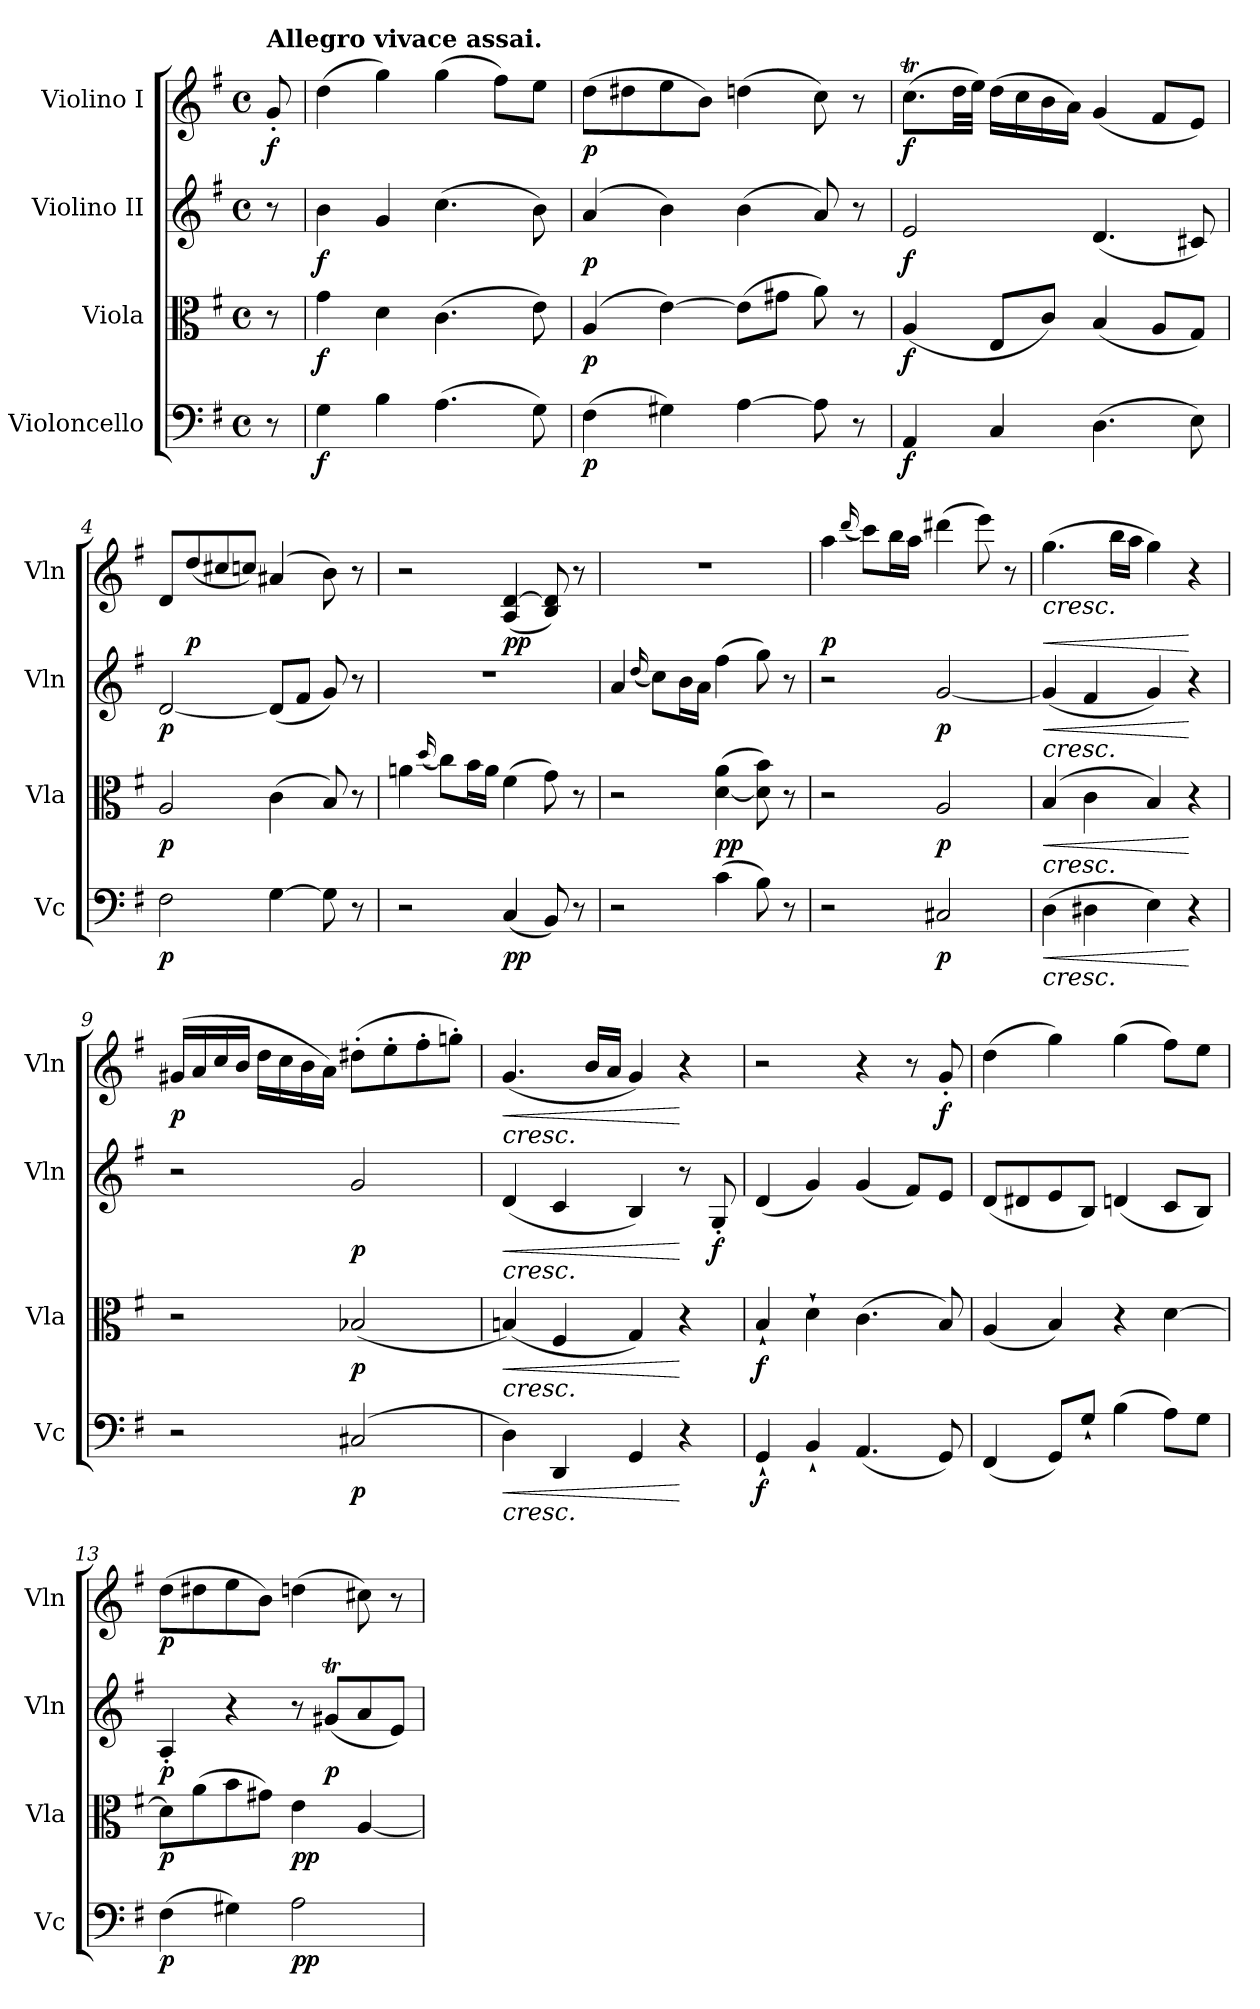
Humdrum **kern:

**kern	**dynam	**kern	**dynam	**kern	**dynam	**kern	**dynam
*part4	*part4	*part3	*part3	*part2	*part2	*part1	*part1
*staff4	*staff4	*staff3	*staff3	*staff2	*staff2	*staff1	*staff1
*I"Violoncello	*	*I"Viola	*	*I"Violino II	*	*I"Violino I	*
*I'Vc	*	*I'Vla	*	*I'Vln	*	*I'Vln	*
*clefF4	*	*clefC3	*	*clefG2	*	*clefG2	*
*k[f#]	*	*k[f#]	*	*k[f#]	*	*k[f#]	*
*M4/4	*	*M4/4	*	*M4/4	*	*M4/4	*
*met(c)	*	*met(c)	*	*met(c)	*	*met(c)	*
=	=	=	=	=	=	=	=
!	!	!	!	!	!	!LO:TX:a:B:t=Allegro vivace assai.	!
8r	.	8r	.	8r	.	8g'	f
=1	=1	=1	=1	=1	=1	=1	=1
4G	f	4g	f	4b	f	(4dd	.
4B	.	4d	.	4g	.	4gg)	.
(4.A	.	(4.c	.	(4.cc	.	(4gg	.
.	.	.	.	.	.	8ff#L)	.
8G)	.	8e)	.	8b)	.	8eeJ	.
=2	=2	=2	=2	=2	=2	=2	=2
(4F#	p	(4A	p	(4a	p	(8ddL	p
.	.	.	.	.	.	8dd#X	.
4G#X)	.	[4e)	.	4b)	.	8ee	.
.	.	.	.	.	.	8bJ)	.
[4A	.	(8eL]	.	(4b	.	(4ddn	.
.	.	8g#XJ	.	.	.	.	.
8A]	.	8a)	.	8a)	.	8cc)	.
8r	.	8r	.	8r	.	8r	.
=3	=3	=3	=3	=3	=3	=3	=3
4AA	f	(4A	f	2e	f	(8.ccTL	f
.	.	.	.	.	.	32ddLL	.
.	.	.	.	.	.	32eeJJJ)	.
4C	.	8EL	.	.	.	(16ddLL	.
.	.	.	.	.	.	16cc	.
.	.	8cJ)	.	.	.	16b	.
.	.	.	.	.	.	16aJJ)	.
(4.D	.	(4B	.	(4.d	.	(4g	.
.	.	8AL	.	.	.	8f#L	.
8E)	.	8GJ)	.	8c#X)	.	8eJ)	.
=4	=4	=4	=4	=4	=4	=4	=4
2F#	p	2A	p	[2d	p	8dL	.
.	.	.	.	.	.	(8dd	p
.	.	.	.	.	.	8cc#X	.
.	.	.	.	.	.	8ccnJ)	.
[4G	.	(4c	.	(8dL]	.	(4a#X	.
.	.	.	.	8f#J	.	.	.
8G]	.	8B)	.	8g)	.	8b)	.
8r	.	8r	.	8r	.	8r	.
=5	=5	=5	=5	=5	=5	=5	=5
2r	.	4an	.	1r	.	2r	.
.	.	(16qqdd/	.	.	.	.	.
.	.	8ccL)	.	.	.	.	.
.	.	16bL	.	.	.	.	.
.	.	16aJJ	.	.	.	.	.
(4C	pp	(4f#	.	.	.	(4A [4d	pp
8BB)	.	8g)	.	.	.	8B 8d])	.
8r	.	8r	.	.	.	8r	.
=6	=6	=6	=6	=6	=6	=6	=6
2r	.	2r	.	4a	.	1r	.
.	.	.	.	(16qqdd/	.	.	.
.	.	.	.	8ccL)	.	.	.
.	.	.	.	16bL	.	.	.
.	.	.	.	16aJJ	.	.	.
(4c	.	([4d 4a	pp	(4ff#	.	.	.
8B)	.	8d] 8b)	.	8gg)	.	.	.
8r	.	8r	.	8r	.	.	.
=7	=7	=7	=7	=7	=7	=7	=7
2r	.	2r	.	2r	.	4aa	p
.	.	.	.	.	.	(16qqddd/	.
.	.	.	.	.	.	8cccL)	.
.	.	.	.	.	.	16bbL	.
.	.	.	.	.	.	16aaJJ	.
2C#X	p	2A	p	[2g	p	(4ddd#X	.
.	.	.	.	.	.	8eee)	.
.	.	.	.	.	.	8r	.
=8	=8	=8	=8	=8	=8	=8	=8
!	!	!	!	!	!	!LO:TX:b:i:t=cresc.	!
!	!	!	!	!LO:TX:b:i:t=cresc.	!	!	!
!	!	!LO:TX:b:i:t=cresc.	!	!	!	!	!
!LO:TX:b:i:t=cresc.	!	!	!	!	!	!	!
!	!LO:HP:b	!	!LO:HP:b	!	!LO:HP:b	!	!LO:HP:b
(4D	<	(4B	<	(4g]	<	(4.gg	<
4D#X	.	4c	.	4f#	.	.	.
.	.	.	.	.	.	16bbLL	.
.	.	.	.	.	.	16aaJJ	.
4E)	.	4B)	.	4g)	.	4gg)	.
4r	[	4r	[	4r	[	4r	[
=9	=9	=9	=9	=9	=9	=9	=9
2r	.	2r	.	2r	.	(16g#XLL	p
.	.	.	.	.	.	16a	.
.	.	.	.	.	.	16cc	.
.	.	.	.	.	.	16bJJ	.
.	.	.	.	.	.	16ddLL	.
.	.	.	.	.	.	16cc	.
.	.	.	.	.	.	16b	.
.	.	.	.	.	.	16aJJ)	.
(2C#X	p	(2B-X	p	2g	p	(8dd#X'L	.
.	.	.	.	.	.	8ee'	.
.	.	.	.	.	.	8ff#'	.
.	.	.	.	.	.	8ggn'J)	.
=10	=10	=10	=10	=10	=10	=10	=10
!	!	!	!	!	!	!LO:TX:b:i:t=cresc.	!
!	!	!	!	!LO:TX:b:i:t=cresc.	!	!	!
!	!	!LO:TX:b:i:t=cresc.	!	!	!	!	!
!LO:TX:b:i:t=cresc.	!	!	!	!	!	!	!
!	!LO:HP:b	!	!LO:HP:b	!	!LO:HP:b	!	!LO:HP:b
4D)	<	(4Bn)	<	(4d	<	(4.g	<
4DD	.	4F#	.	4c	.	.	.
.	.	.	.	.	.	16bLL	.
.	.	.	.	.	.	16aJJ	.
4GG	.	4G)	.	4B)	.	4g)	.
4r	[	4r	[	8r	[	4r	[
.	.	.	.	8G'	f	.	.
=11	=11	=11	=11	=11	=11	=11	=11
4GG`	f	4B`	f	(4d	.	2r	.
4BB`	.	4d`	.	4g)	.	.	.
(4.AA	.	(4.c	.	(4g	.	4r	.
.	.	.	.	8f#L)	.	8r	.
8GG)	.	8B)	.	8eJ	.	8g'	f
=12	=12	=12	=12	=12	=12	=12	=12
(4FF#	.	(4A	.	(8dL	.	(4dd	.
.	.	.	.	8d#X	.	.	.
8GGL)	.	4B)	.	8e	.	4gg)	.
8G`J	.	.	.	8BJ)	.	.	.
(4B	.	4r	.	(4dn	.	(4gg	.
8AL)	.	[4d	.	8cL	.	8ff#L)	.
8GJ	.	.	.	8BJ)	.	8eeJ	.
=13	=13	=13	=13	=13	=13	=13	=13
(4F#	p	8dL]	p	4A'	p	(8ddL	p
.	.	(8a	.	.	.	8dd#X	.
4G#X)	.	8b	.	4r	.	8ee	.
.	.	8g#XJ)	.	.	.	8bJ)	.
2A	pp	4e	pp	8r	.	(4ddn	.
.	.	.	.	(8g#XtL	p	.	.
.	.	[4A	.	8a	.	8cc#X)	.
.	.	.	.	8eJ)	.	8r	.
=	=	=	=	=	=	=	=
*-	*-	*-	*-	*-	*-	*-	*-
